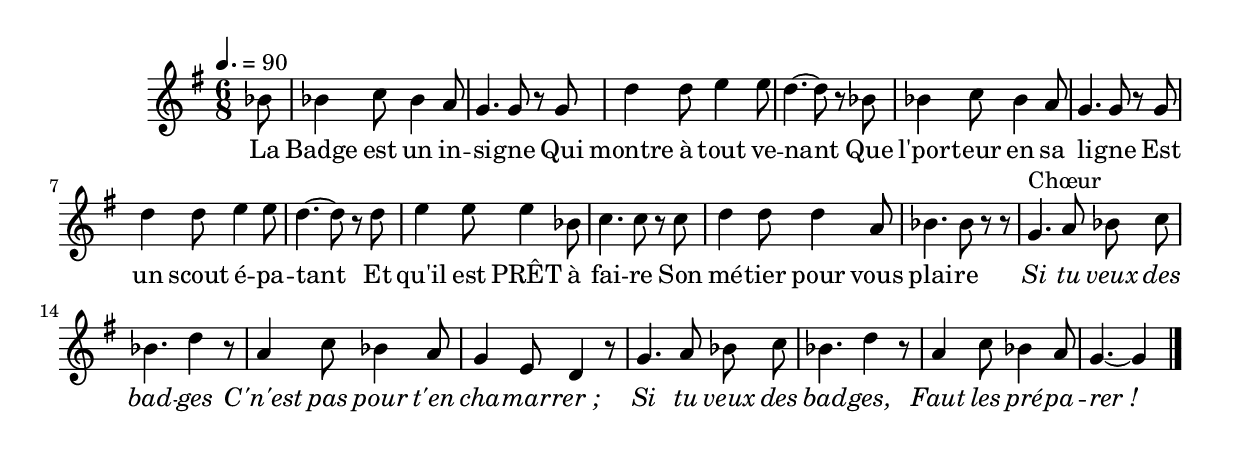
%Compilation:lilypond SiTuVeuxDesBadges.ly
%Apercu:evince SiTuVeuxDesBadges.pdf
%Esclaves:timidity -ia SiTuVeuxDesBadges.midi
\version "2.12.1"
\include "italiano.ly"

\header {
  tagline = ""
  composer = ""
}                                        

MetriqueArmure = {
  \tempo 4.=90
  \time 6/8
  \key sol \major
}

italique = { \override Score . LyricText #'font-shape = #'italic }

roman = { \override Score . LyricText #'font-shape = #'roman }

MusiqueTheme = \relative do'' {
	\partial 8 sib8
	sib4 do8 sib4 la8
	sol4. sol8 r sol
	re'4 re8 mi4 mi8
	re4.~ re8 r sib8
	sib4 do8 sib4 la8
	sol4. sol8 r sol
	re'4 re8 mi4 mi8
	re4.~ re8 r re8
	mi4 mi8 mi4 sib8
	do4. do8 r do
	re4 re8 re4 la8
	sib4. sib8 r r
	sol4.^Chœur la8 sib do
	sib4. re4 r8
	la4 do8 sib4 la8
	sol4 mi8 re4 r8
	sol4. la8 sib do
	sib4. re4 r8
	la4 do8 sib4 la8
	\partial 8*5 sol4.~ sol4 \bar "|."
}

Paroles = \lyricmode {
	La Badge est un in -- si -- gne
	Qui montre à tout ve -- nant
	Que l'por -- teur en sa li -- gne
	Est un scout é -- pa -- tant
	Et qu'il est PRÊT à fai -- re
	Son mé -- tier pour vous plai -- re
	\italique Si tu veux des bad -- ges
	C'n'est pas pour t'en cha -- mar -- rer_;
	Si tu veux des bad -- ges,
	Faut les pré -- pa -- rer_!
}

\score{
    \new Staff <<
      \set Staff.midiInstrument = "flute"
      \new Voice = "theme" {
	\autoBeamOff
	\MetriqueArmure
	\MusiqueTheme
      }
      \new Lyrics \lyricsto theme {
	\Paroles
      }                       
    >>
\layout{}
\midi{}
}
